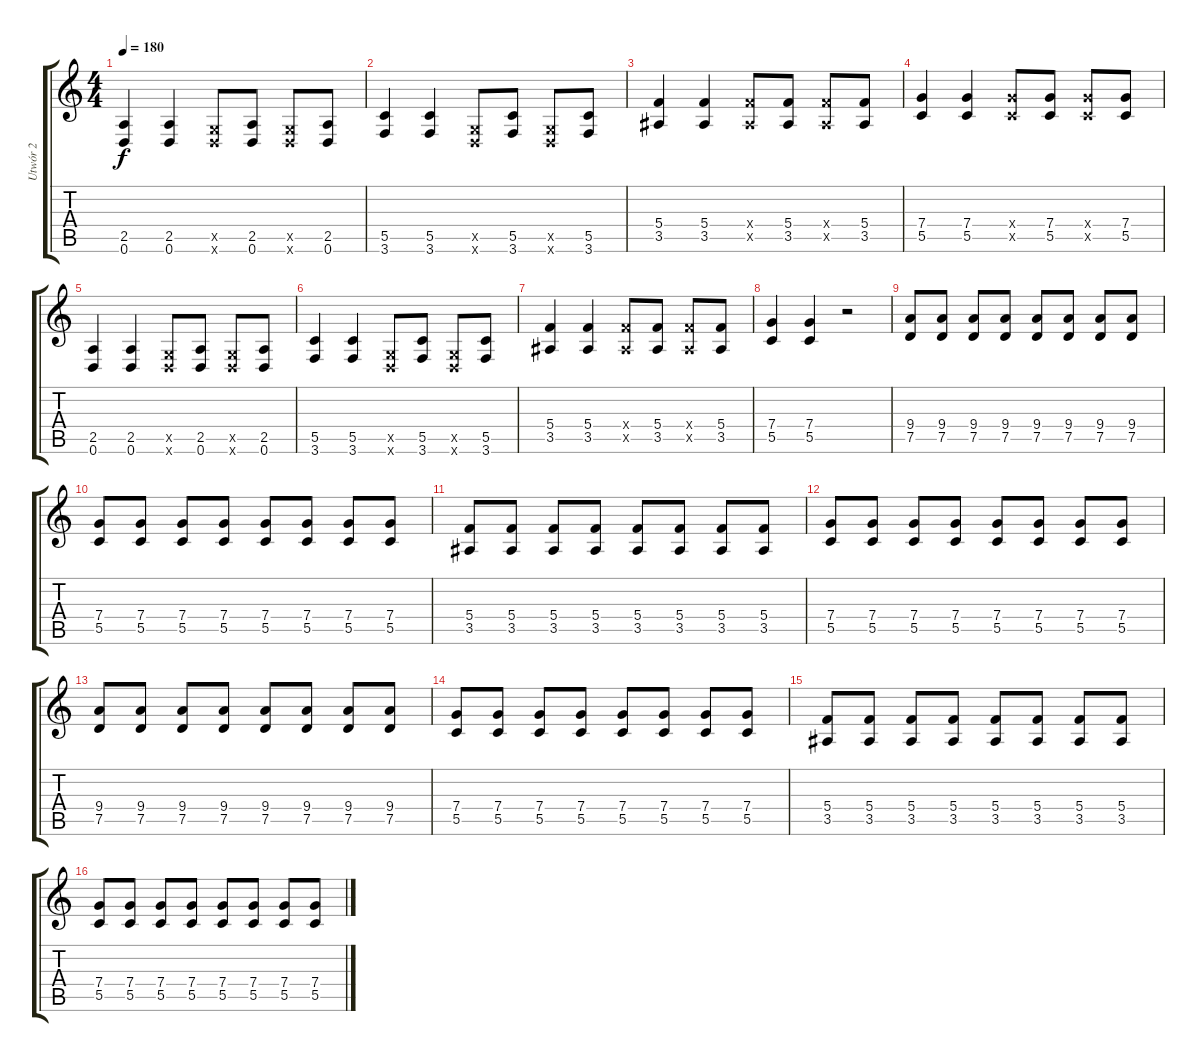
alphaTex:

\track ("Utwór 2" "Utwór 2") {instrument distortionguitar}
\staff {score tabs}
\tuning (D4 A3 F3 C3 G2 D2) {hide}
\ts (4 4)
\tempo 180
\clef g2
\ks c
(2.5 0.6).4{dy f} (2.5 0.6).4 (0.5{x} 0.6{x}).8 (2.5 0.6).8 (0.5{x} 0.6{x}).8 (2.5 0.6).8 |
(5.5 3.6).4 (5.5 3.6).4 (0.5{x} 0.6{x}).8 (5.5 3.6).8 (0.5{x} 0.6{x}).8 (5.5 3.6).8 |
(5.4 3.5).4 (5.4 3.5).4 (5.4{x} 3.5{x}).8 (5.4 3.5).8 (5.4{x} 3.5{x}).8 (5.4 3.5).8 |
(7.4 5.5).4 (7.4 5.5).4 (7.4{x} 5.5{x}).8 (7.4 5.5).8 (7.4{x} 5.5{x}).8 (7.4 5.5).8 |
(2.5 0.6).4 (2.5 0.6).4 (0.5{x} 0.6{x}).8 (2.5 0.6).8 (0.5{x} 0.6{x}).8 (2.5 0.6).8 |
(5.5 3.6).4 (5.5 3.6).4 (0.5{x} 0.6{x}).8 (5.5 3.6).8 (0.5{x} 0.6{x}).8 (5.5 3.6).8 |
(5.4 3.5).4 (5.4 3.5).4 (5.4{x} 3.5{x}).8 (5.4 3.5).8 (5.4{x} 3.5{x}).8 (5.4 3.5).8 |
(7.4 5.5).4 (7.4 5.5).4 r.2 |
(9.4 7.5).8 (9.4 7.5).8 (9.4 7.5).8 (9.4 7.5).8 (9.4 7.5).8 (9.4 7.5).8 (9.4 7.5).8 (9.4 7.5).8 |
(7.4 5.5).8 (7.4 5.5).8 (7.4 5.5).8 (7.4 5.5).8 (7.4 5.5).8 (7.4 5.5).8 (7.4 5.5).8 (7.4 5.5).8 |
(5.4 3.5).8 (5.4 3.5).8 (5.4 3.5).8 (5.4 3.5).8 (5.4 3.5).8 (5.4 3.5).8 (5.4 3.5).8 (5.4 3.5).8 |
(7.4 5.5).8 (7.4 5.5).8 (7.4 5.5).8 (7.4 5.5).8 (7.4 5.5).8 (7.4 5.5).8 (7.4 5.5).8 (7.4 5.5).8 |
(9.4 7.5).8 (9.4 7.5).8 (9.4 7.5).8 (9.4 7.5).8 (9.4 7.5).8 (9.4 7.5).8 (9.4 7.5).8 (9.4 7.5).8 |
(7.4 5.5).8 (7.4 5.5).8 (7.4 5.5).8 (7.4 5.5).8 (7.4 5.5).8 (7.4 5.5).8 (7.4 5.5).8 (7.4 5.5).8 |
(5.4 3.5).8 (5.4 3.5).8 (5.4 3.5).8 (5.4 3.5).8 (5.4 3.5).8 (5.4 3.5).8 (5.4 3.5).8 (5.4 3.5).8 |
(7.4 5.5).8 (7.4 5.5).8 (7.4 5.5).8 (7.4 5.5).8 (7.4 5.5).8 (7.4 5.5).8 (7.4 5.5).8 (7.4 5.5).8
